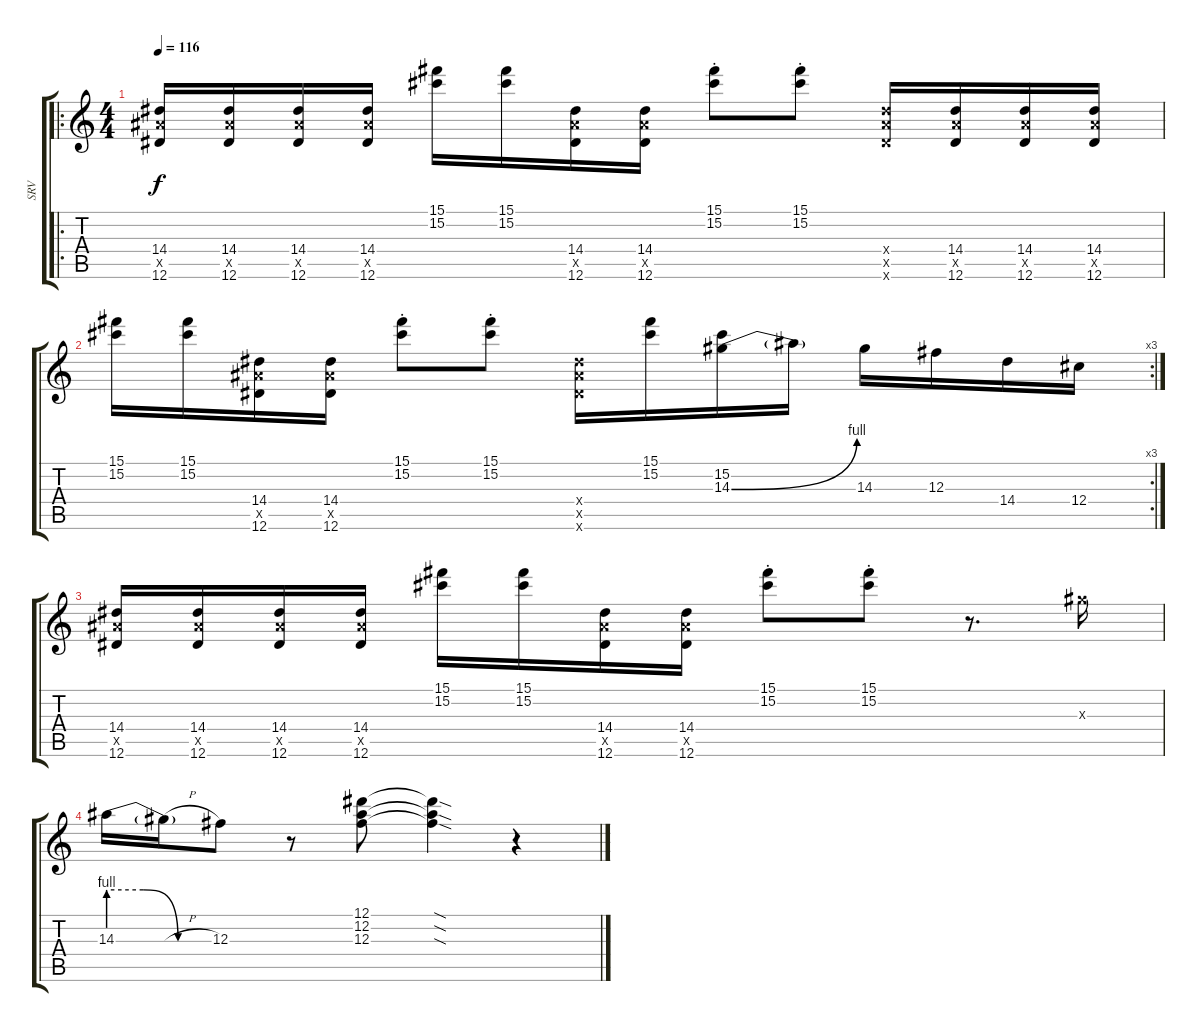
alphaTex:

\track ("SRV " "SRV ") {instrument overdrivenguitar}
\staff {score tabs}
\tuning (Eb4 Bb3 Gb3 Db3 Ab2 Eb2) {hide}
\ro
\ts (4 4)
\tempo 116
\clef g2
\ks c
(14.4 14.5{x} 12.6).16{dy f} (14.4 14.5{x} 12.6).16 (14.4 14.5{x} 12.6).16 (14.4 14.5{x} 12.6).16 (15.1 15.2).16 (15.1 15.2).16 (14.4 14.5{x} 12.6).16 (14.4 14.5{x} 12.6).16 (15.1{st} 15.2{st}).8 (15.1{st} 15.2{st}).8 (14.4{x} 14.5{x} 12.6{x}).16 (14.4 14.5{x} 12.6).16 (14.4 14.5{x} 12.6).16 (14.4 14.5{x} 12.6).16 |
\rc 3
(15.1 15.2).16 (15.1 15.2).16 (14.4 14.5{x} 12.6).16 (14.4 14.5{x} 12.6).16 (15.1{st} 15.2{st}).8 (15.1{st} 15.2{st}).8 (14.4{x} 14.5{x} 12.6{x}).16 (15.1 15.2).16 (15.2 14.3{be (bend 0 0 60 4)}).16 14.3{t}.16 14.3.16 12.3.16 14.4.16 12.4.16 |
(14.4 14.5{x} 12.6).16 (14.4 14.5{x} 12.6).16 (14.4 14.5{x} 12.6).16 (14.4 14.5{x} 12.6).16 (15.1 15.2).16 (15.1 15.2).16 (14.4 14.5{x} 12.6).16 (14.4 14.5{x} 12.6).16 (15.1{st} 15.2{st}).8 (15.1{st} 15.2{st}).8 r.8{d} 14.3{x}.16 |
14.3{be (custom 0 4 20 4 40 0 60 0)}.16 14.3{h t}.16 12.3.8 r.8 (12.1 12.2 12.3).8 (12.1{sod t} 12.2{sod t} 12.3{sod t}).4 r.4
